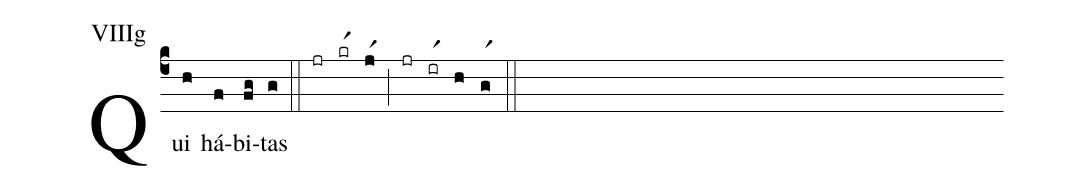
annotation: VIIIg;
%%
(c4) Qui(h) há(f)bi(fg)tas(g) (::) (jr)(krr1)(jr1)(;)(jr)(irr1)(h)(gr1)(::)
